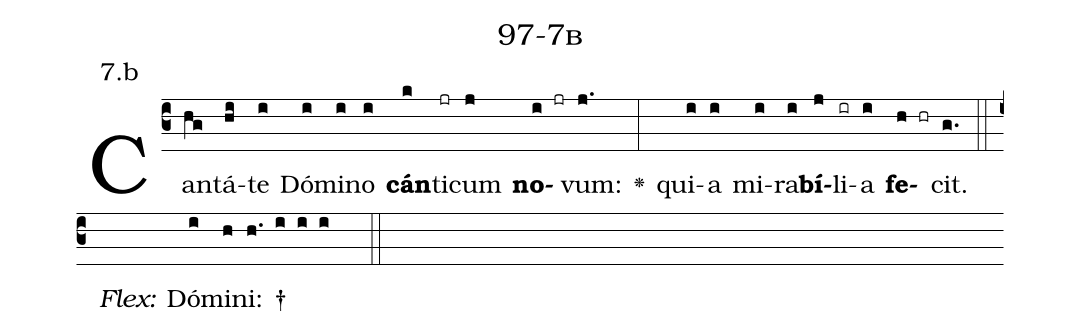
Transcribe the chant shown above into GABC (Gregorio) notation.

name: 97-7b;
annotation: 7.b;
%%
(c3)Can(hg)tá(hi)te(i) Dó(i)mi(i)no(i) <b>cán</b>(k)ti(jr)cum(j) <b>no</b>(i jr)vum:(j.) <v>\greheightstar</v>(:) qui(i)a(i) mi(i)ra(i)<b>bí</b>(j)li(ir)a(i) <b>fe</b>(h hr)cit.(g.) (::)
<i>Flex:</i>()  Dó(i)mi(h)ni: †(h. i i i  ::)

%E(i) u(i) o(j) u(i) a(h) e.(g.) (::)
